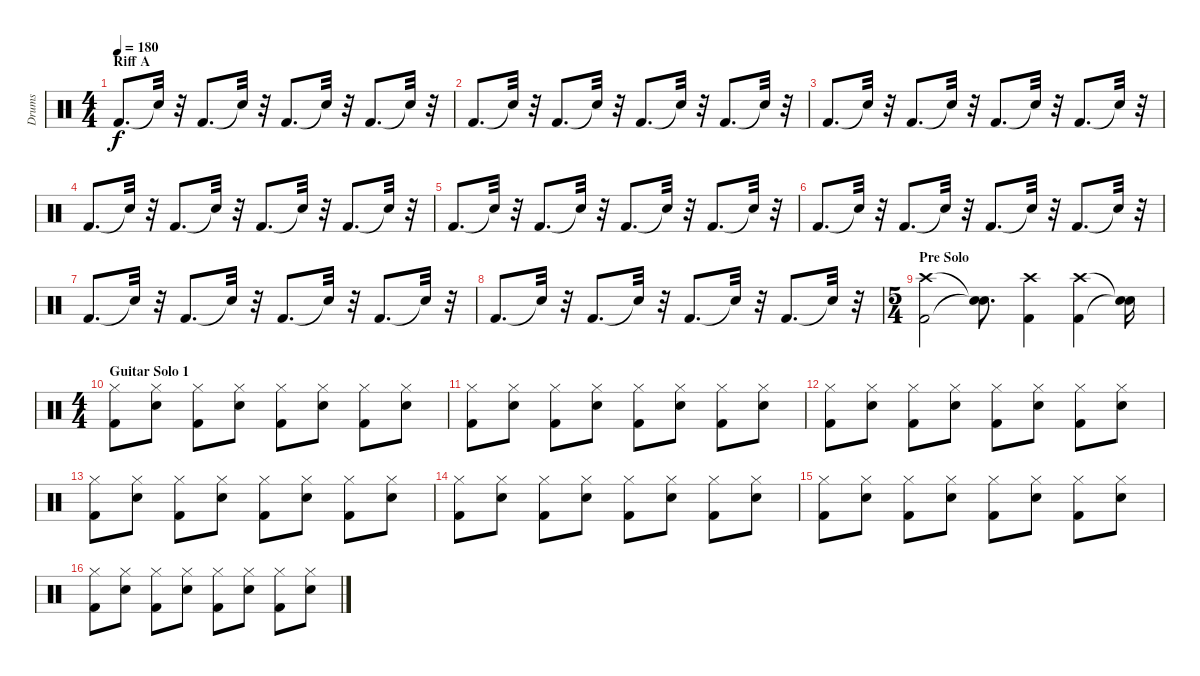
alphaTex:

\track ("Drums" "Drums") {instrument percussion}
\staff {score}
\articulation defaults
\ts (4 4)
\section ("" "Riff A")
\tempo 180
\clef neutral
\ks c "Kick (hit) 2".8{d dy f} "Snare (hit)"{t}.32
r.32 "Kick (hit) 2".8{d} "Snare (hit)"{t}.32 r.32 "Kick (hit) 2".8{d} "Snare (hit)"{t}.32 r.32 "Kick (hit) 2".8{d} "Snare (hit)"{t}.32 r.32 |
"Kick (hit) 2".8{d} "Snare (hit)"{t}.32 r.32 "Kick (hit) 2".8{d} "Snare (hit)"{t}.32 r.32 "Kick (hit) 2".8{d} "Snare (hit)"{t}.32 r.32 "Kick (hit) 2".8{d} "Snare (hit)"{t}.32 r.32 |
"Kick (hit) 2".8{d} "Snare (hit)"{t}.32 r.32 "Kick (hit) 2".8{d} "Snare (hit)"{t}.32 r.32 "Kick (hit) 2".8{d} "Snare (hit)"{t}.32 r.32 "Kick (hit) 2".8{d} "Snare (hit)"{t}.32 r.32 |
"Kick (hit) 2".8{d} "Snare (hit)"{t}.32 r.32 "Kick (hit) 2".8{d} "Snare (hit)"{t}.32 r.32 "Kick (hit) 2".8{d} "Snare (hit)"{t}.32 r.32 "Kick (hit) 2".8{d} "Snare (hit)"{t}.32 r.32 |
"Kick (hit) 2".8{d} "Snare (hit)"{t}.32 r.32 "Kick (hit) 2".8{d} "Snare (hit)"{t}.32 r.32 "Kick (hit) 2".8{d} "Snare (hit)"{t}.32 r.32 "Kick (hit) 2".8{d} "Snare (hit)"{t}.32 r.32 |
"Kick (hit) 2".8{d} "Snare (hit)"{t}.32 r.32 "Kick (hit) 2".8{d} "Snare (hit)"{t}.32 r.32 "Kick (hit) 2".8{d} "Snare (hit)"{t}.32 r.32 "Kick (hit) 2".8{d} "Snare (hit)"{t}.32 r.32 |
"Kick (hit) 2".8{d} "Snare (hit)"{t}.32 r.32 "Kick (hit) 2".8{d} "Snare (hit)"{t}.32 r.32 "Kick (hit) 2".8{d} "Snare (hit)"{t}.32 r.32 "Kick (hit) 2".8{d} "Snare (hit)"{t}.32 r.32 |
"Kick (hit) 2".8{d} "Snare (hit)"{t}.32 r.32 "Kick (hit) 2".8{d} "Snare (hit)"{t}.32 r.32 "Kick (hit) 2".8{d} "Snare (hit)"{t}.32 r.32 "Kick (hit) 2".8{d} "Snare (hit)"{t}.32 r.32 |
\ts (5 4)
\section ("" "Pre Solo")
("Kick (hit) 2" "Crash high (hit)").2 ("Snare (hit)"{t} "Snare (hit)"{t}).8{d} ("Kick (hit) 2" "Crash high (hit)").4 ("Kick (hit) 2" "Crash high (hit)").4 ("Snare (hit)"{t} "Snare (hit)"{t}).16 |
\ts (4 4)
\section ("" "Guitar Solo 1")
("Kick (hit) 2" "Hi-Hat (closed)").8 ("Snare (hit) 2" "Hi-Hat (closed)").8 ("Kick (hit) 2" "Hi-Hat (closed)").8 ("Snare (hit) 2" "Hi-Hat (closed)").8 ("Kick (hit) 2" "Hi-Hat (closed)").8 ("Snare (hit) 2" "Hi-Hat (closed)").8 ("Kick (hit) 2" "Hi-Hat (closed)").8 ("Snare (hit) 2" "Hi-Hat (closed)").8 |
("Kick (hit) 2" "Hi-Hat (closed)").8 ("Snare (hit) 2" "Hi-Hat (closed)").8 ("Kick (hit) 2" "Hi-Hat (closed)").8 ("Snare (hit) 2" "Hi-Hat (closed)").8 ("Kick (hit) 2" "Hi-Hat (closed)").8 ("Snare (hit) 2" "Hi-Hat (closed)").8 ("Kick (hit) 2" "Hi-Hat (closed)").8 ("Snare (hit) 2" "Hi-Hat (closed)").8 |
("Kick (hit) 2" "Hi-Hat (closed)").8 ("Snare (hit) 2" "Hi-Hat (closed)").8 ("Kick (hit) 2" "Hi-Hat (closed)").8 ("Snare (hit) 2" "Hi-Hat (closed)").8 ("Kick (hit) 2" "Hi-Hat (closed)").8 ("Snare (hit) 2" "Hi-Hat (closed)").8 ("Kick (hit) 2" "Hi-Hat (closed)").8 ("Snare (hit) 2" "Hi-Hat (closed)").8 |
("Kick (hit) 2" "Hi-Hat (closed)").8 ("Snare (hit) 2" "Hi-Hat (closed)").8 ("Kick (hit) 2" "Hi-Hat (closed)").8 ("Snare (hit) 2" "Hi-Hat (closed)").8 ("Kick (hit) 2" "Hi-Hat (closed)").8 ("Snare (hit) 2" "Hi-Hat (closed)").8 ("Kick (hit) 2" "Hi-Hat (closed)").8 ("Snare (hit) 2" "Hi-Hat (closed)").8 |
("Kick (hit) 2" "Hi-Hat (closed)").8 ("Snare (hit) 2" "Hi-Hat (closed)").8 ("Kick (hit) 2" "Hi-Hat (closed)").8 ("Snare (hit) 2" "Hi-Hat (closed)").8 ("Kick (hit) 2" "Hi-Hat (closed)").8 ("Snare (hit) 2" "Hi-Hat (closed)").8 ("Kick (hit) 2" "Hi-Hat (closed)").8 ("Snare (hit) 2" "Hi-Hat (closed)").8 |
("Kick (hit) 2" "Hi-Hat (closed)").8 ("Snare (hit) 2" "Hi-Hat (closed)").8 ("Kick (hit) 2" "Hi-Hat (closed)").8 ("Snare (hit) 2" "Hi-Hat (closed)").8 ("Kick (hit) 2" "Hi-Hat (closed)").8 ("Snare (hit) 2" "Hi-Hat (closed)").8 ("Kick (hit) 2" "Hi-Hat (closed)").8 ("Snare (hit) 2" "Hi-Hat (closed)").8 |
("Kick (hit) 2" "Hi-Hat (closed)").8 ("Snare (hit) 2" "Hi-Hat (closed)").8 ("Kick (hit) 2" "Hi-Hat (closed)").8 ("Snare (hit) 2" "Hi-Hat (closed)").8 ("Kick (hit) 2" "Hi-Hat (closed)").8 ("Snare (hit) 2" "Hi-Hat (closed)").8 ("Kick (hit) 2" "Hi-Hat (closed)").8 ("Snare (hit) 2" "Hi-Hat (closed)").8
